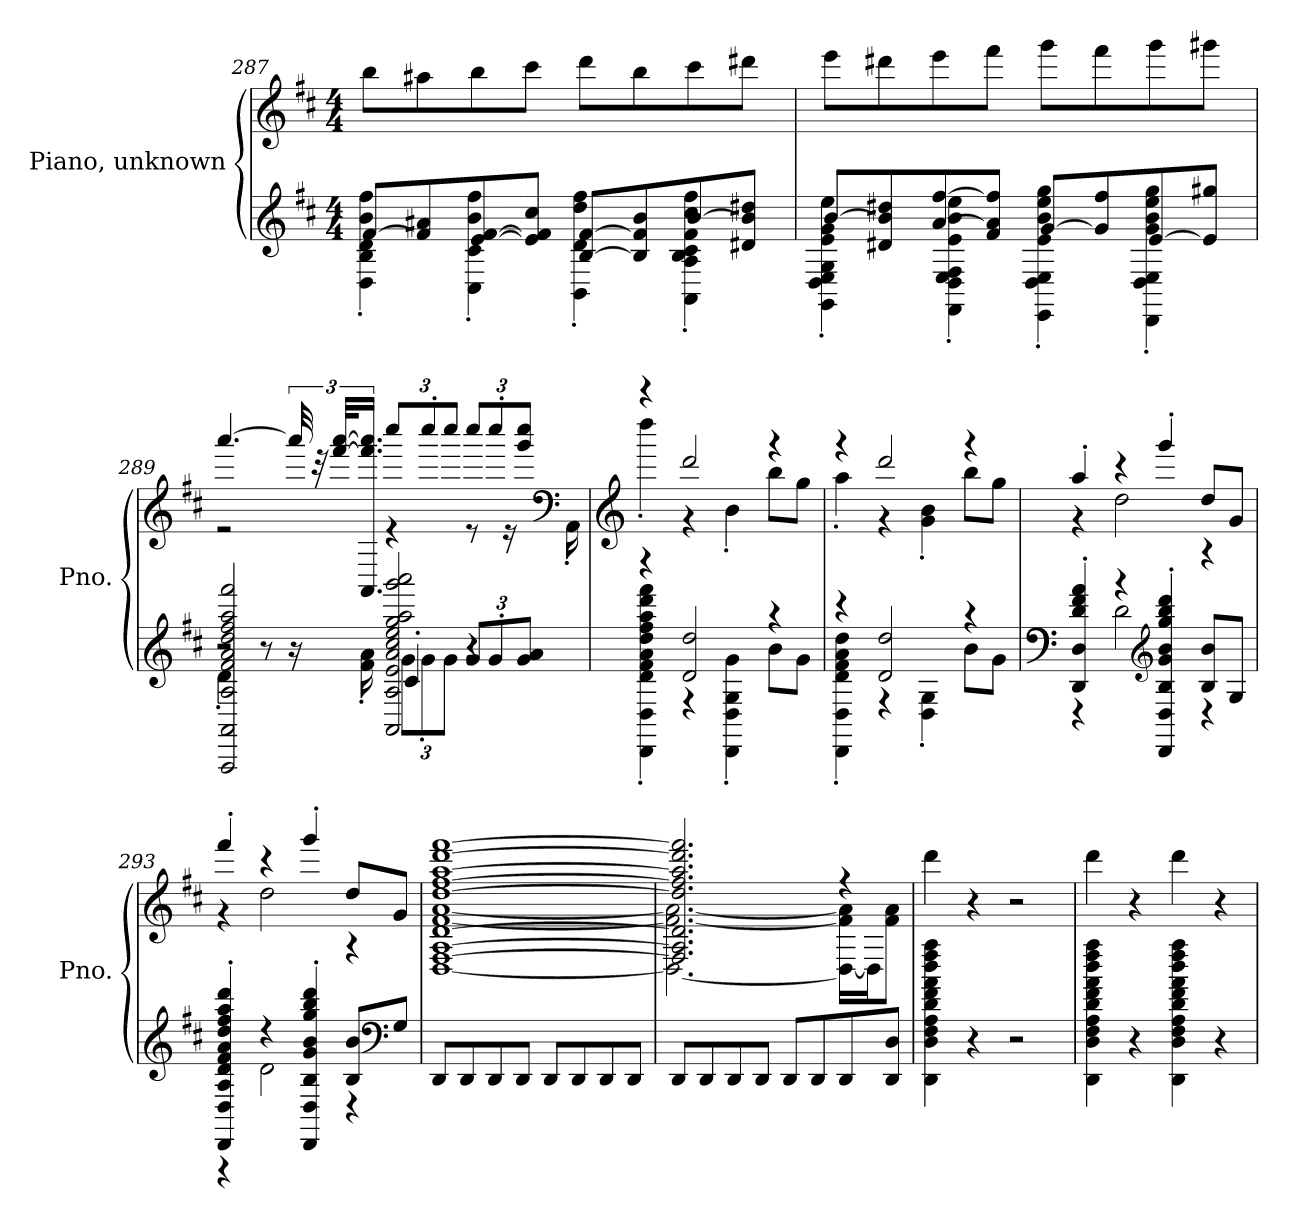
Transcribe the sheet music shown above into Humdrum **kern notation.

**kern	**kern
*part1	*part1
*staff2	*staff1
*I"Piano, unknown	*
*I'Pno.	*
!!LO:LB:g=z
*clefG2	*clefG2
*k[f#c#]	*k[f#c#]
*M4/4	*M4/4
=287	=287
*^	*
[8f#/L	4D\' 4B\' 4d\' 4b\' 4ff#\'	8bb\L
8f#/] 8a#X/	.	8aa#X\
[8e/ [8f#/	4C#\' 4c#\' 4b\' 4ff#\'	8bb\
8e/] 8f#/] 8cc#/J	.	8ccc#\J
[8B/ [8f#/L	4BB\' 4d\' 4dd\' 4ff#\'	8ddd\L
8B/] 8f#/] 8b/	.	8bb\
[8b/	4AA\' 4A\' 4B\' 4c#\' 4f#\' 4cc#\' 4ff#\'	8ccc#\
8d#X/ 8b/] 8dd#X/J	.	8ddd#X\J
=288	=288	=288
[8b/L	4GG\' 4D\' 4E\' 4G\' 4e\' 4g\' 4ee\'	8eee\L
8d#X/ 8b/] 8dd#X/	.	8ddd#X\
[8a/ [8ff#/	4FF#\' 4D\' 4E\' 4F#\' 4e\' 4b\' 4ee\'	8eee\
8f#/ 8a/] 8ff#/]J	.	8fff#\J
[8g/L	4EE\' 4D\' 4E\' 4e\' 4b\' 4ee\' 4gg\'	8ggg\L
8g/] 8ff#/	.	8fff#\
[8e/	4DD\' 4D\' 4E\' 4g\' 4b\' 4ee\' 4gg\'	8ggg\
8e/] 8gg#X/J	.	8ggg#X\J
!!LO:LB:g=z
=289	=289	=289
*	*^	*^
2r	4d'\	2AAA/ 2AA/ 2A/ 2f#/ 2a/ 2dd/ 2ff#/ 2aa/ 2fff#/	[4.aaa/	2r
.	8r	.	.	.
.	16r	.	48aaa/]	.
.	.	.	48r	.
.	.	.	[48fff#/ [48aaa/KLL	.
.	16f#\' 16a\'	.	24.AA/ 24.fff#/] 24.aaa/]JJ	.
*	*Xbrackettup	*	*Xbrackettup	*
2AA/ 2A/ 2e/ 2a/ 2cc#/ 2ee/ 2gg/ 2aa/ 2ggg/ 2aaa/	12g\L	4c#'/	12cccc#/L	4r
.	12g'\	.	12cccc#'/	.
.	12g\J	.	12cccc#/J	.
.	4r	12g/L	12cccc#/L	8r
.	.	12g'/	12cccc#'/	.
.	.	.	.	16r
.	.	12g/ 12a/J	12ggg/ 12cccc#/J	.
*	*	*	*clefF4	*
.	.	.	.	16AA'\
*v	*v	*v	*	*
=290	=290	=290
*	*clefG2	*
*^	*	*
4r	4DD\' 4D\' 4d\' 4f#\' 4a\' 4dd\' 4ff#\' 4aa\' 4ddd\' 4fff#\'	4r	4dddd'\
2d/ 2dd/	4r	2ddd/	4r
.	4DD\' 4D\' 4G\' 4g\'	.	4b'\
4r	8b\L	4r	8bb\L
.	8g\J	.	8gg\J
=291	=291	=291	=291
4r	4DD\' 4D\' 4d\' 4f#\' 4a\' 4dd\'	4r	4aa'\
2d/ 2dd/	4r	2ddd/	4r
.	4D\' 4G\'	.	4g\' 4b\'
4r	8b\L	4r	8bb\L
.	8g\J	.	8gg\J
!!LO:LB:g=z	!!
=292	=292	=292	=292
*clefF4	*	*	*
4DD/' 4D/' 4d/' 4f#/' 4a/'	4r	4aa'/	4r
4r	2d\	4r	2dd\
*clefG2	*	*	*
4DD/' 4D/' 4B/' 4g/' 4b/' 4gg/' 4bb/' 4ddd/'	.	4ggg'/	.
8B/ 8b/L	4r	8dd/L	4r
8G/J	.	8g/J	.
=293	=293	=293	=293
4DD/' 4D/' 4A/' 4d/' 4f#/' 4a/' 4dd/' 4ff#/' 4aa/' 4ddd/'	4r	4fff#'/	4r
4r	2d\	4r	2dd\
4DD/' 4D/' 4B/' 4g/' 4b/' 4gg/' 4bb/' 4ddd/'	.	4ggg'/	.
8B/ 8b/L	4r	8dd/L	4r
*clefF4	*	*	*
8G/J	.	8g/J	.
*v	*v	*	*
=294	=294	=294
8DD/L	[1F# [1A [1d [1dd [1ff# [1aa [1ddd [1fff#	[1D [1f# [1a
8DD/	.	.
8DD/	.	.
8DD/J	.	.
8DD/L	.	.
8DD/	.	.
8DD/	.	.
8DD/J	.	.
=295	=295	=295
8DD/L	2.F#/] 2.A/] 2.d/] 2.dd/] 2.ff#/] 2.aa/] 2.ddd/] 2.fff#/]	2.D\_ 2.f#\_ 2.a\_
8DD/	.	.
8DD/	.	.
8DD/J	.	.
8DD/L	.	.
8DD/	.	.
8DD/	4r	16D\_ 16f#\] 16a\]LL
.	.	16D\J]
8DD/ 8D/J	.	8f#\ 8a\J
*	*v	*v
!!LO:PB:g=z
=296	=296
4DD\ 4D\ 4F#\ 4A\ 4d\ 4f#\ 4a\ 4dd\ 4ff#\ 4aa\	4ddd\
4r	4r
2r	2r
=297	=297
4DD\ 4D\ 4F#\ 4A\ 4d\ 4f#\ 4a\ 4dd\ 4ff#\ 4aa\	4ddd\
4r	4r
4DD\ 4D\ 4F#\ 4A\ 4d\ 4f#\ 4a\ 4dd\ 4ff#\ 4aa\	4ddd\
4r	4r
=	=
*-	*-
